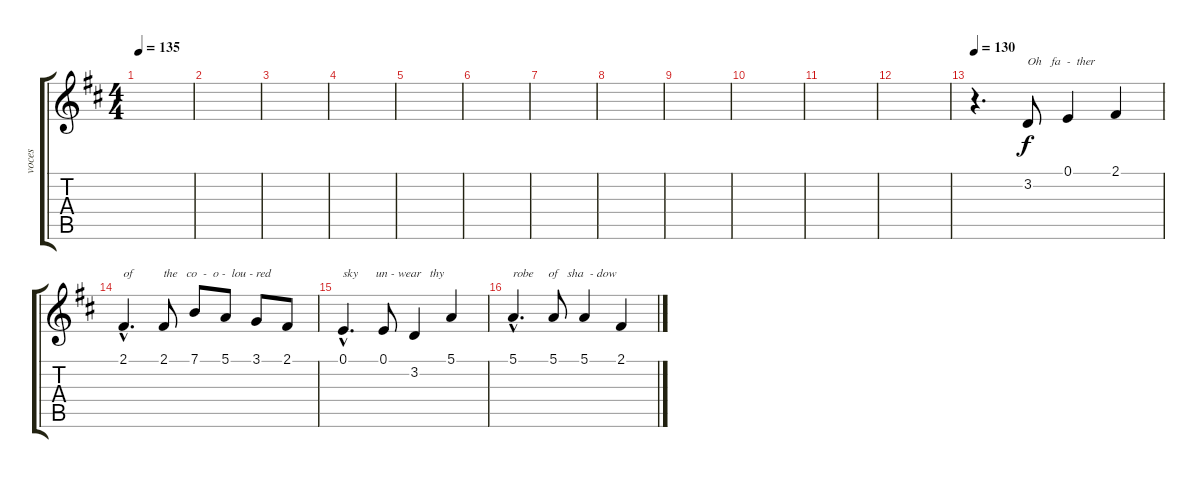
\track ("voces" "voces") {instrument flute}
\staff {score tabs}
\tuning (E4 B3 G3 D3 A2 E2) {hide}
\ts (4 4)
\tempo 135
\clef g2
\ks d
|
|
|
|
|
|
|
|
|
|
|
|
\tempo 130
r.4{d} 3.2.8{txt "Oh   fa  -  ther"} 0.1.4 2.1.4 |
2.1{hac}.4{d txt "of          the   co  -  o -  lou - red "} 2.1.8 7.1.8 5.1.8 3.1.8 2.1.8 |
0.1{hac}.4{d txt "sky      un - wear   thy  "} 0.1.8 3.2.4 5.1.4 |
5.1{hac}.4{d txt "robe     of   sha  - dow"} 5.1.8 5.1.4 2.1.4
